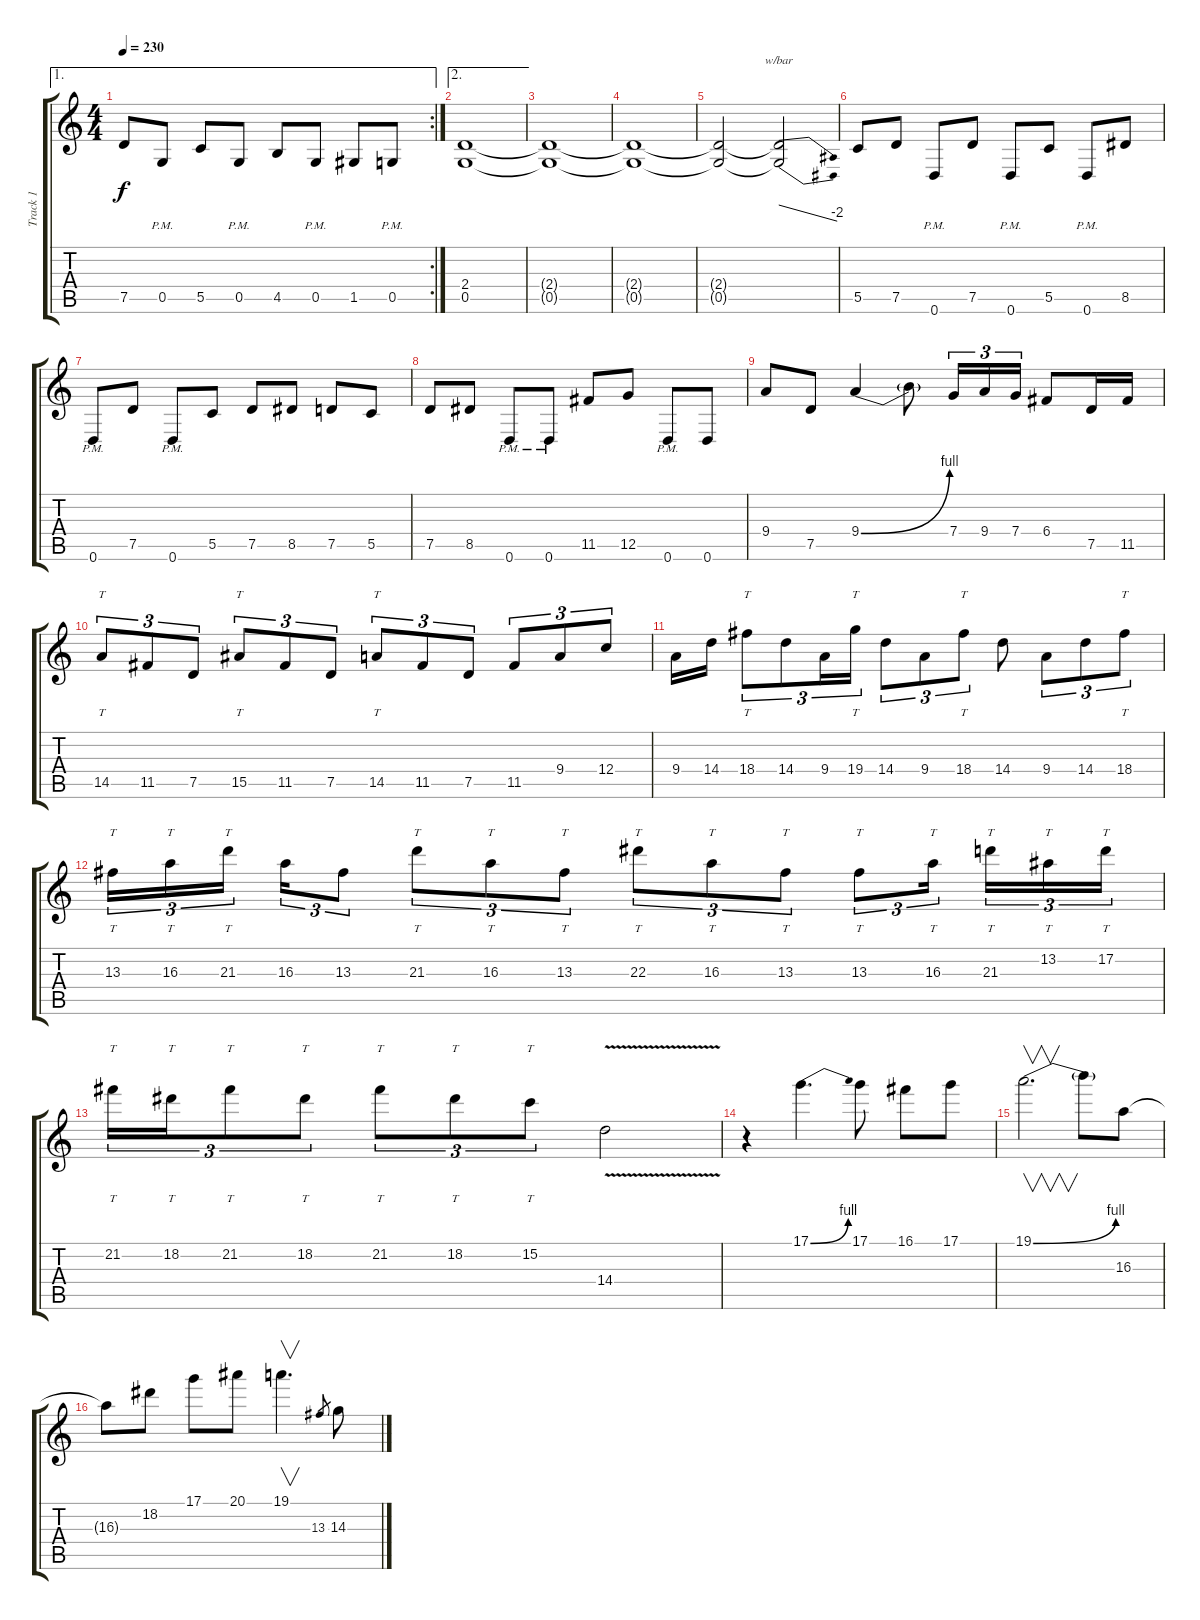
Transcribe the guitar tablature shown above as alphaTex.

\track ("Track 1" "Track 1") {instrument distortionguitar}
\staff {score tabs}
\tuning (D4 A3 F3 C3 G2 D2) {hide}
\ae 1
\rc 2
\ts (4 4)
\tempo 230
\clef g2
\ks c
7.5.8{dy f} 0.5{pm}.8 5.5.8 0.5{pm}.8 4.5.8 0.5{pm}.8 1.5.8 0.5{pm}.8 |
\ae 2
(2.4 0.5).1 |
(2.4{t} 0.5{t}).1 |
(2.4{t} 0.5{t}).1 |
(2.4{t} 0.5{t}).2 (2.4{t} 0.5{t}).2{tbe (dive default 0 0 60 -8)} |
5.5.8 7.5.8 0.6{pm}.8 7.5.8 0.6{pm}.8 5.5.8 0.6{pm}.8 8.5.8 |
0.6{pm}.8 7.5.8 0.6{pm}.8 5.5.8 7.5.8 8.5.8 7.5.8 5.5.8 |
7.5.8 8.5.8 0.6{pm}.8 0.6{pm}.8 11.5.8 12.5.8 0.6{pm}.8 0.6.8 |
9.4.8 7.5.8 9.4{be (bend 0 0 60 4)}.4 9.4{t}.8 7.4.16{tu (3 2)} 9.4.16{tu (3 2)} 7.4.16{tu (3 2)} 6.4.8 7.5.16 11.5.16 |
14.5.8{tt tu (3 2)} 11.5.8{tu (3 2)} 7.5.8{tu (3 2)} 15.5.8{tt tu (3 2)} 11.5.8{tu (3 2)} 7.5.8{tu (3 2)} 14.5.8{tt tu (3 2)} 11.5.8{tu (3 2)} 7.5.8{tu (3 2)} 11.5.8{tu (3 2)} 9.4.8{tu (3 2)} 12.4.8{tu (3 2)} |
9.4.16 14.4.16 18.4.8{tt tu (3 2)} 14.4.8{tu (3 2)} 9.4.16{tu (3 2)} 19.4.16{tt tu (3 2)} 14.4.8{tu (3 2)} 9.4.8{tu (3 2)} 18.4.8{tt tu (3 2)} 14.4.8 9.4.8{tu (3 2)} 14.4.8{tu (3 2)} 18.4.8{tt tu (3 2)} |
13.3.16{tt tu (3 2)} 16.3.16{tt tu (3 2)} 21.3.16{tt tu (3 2) beam splitsecondary} 16.3.16{tu (3 2)} 13.3.8{tu (3 2)} 21.3.8{tt tu (3 2)} 16.3.8{tt tu (3 2)} 13.3.8{tt tu (3 2)} 22.3.8{tt tu (3 2)} 16.3.8{tt tu (3 2)} 13.3.8{tt tu (3 2)} 13.3.8{tt tu (3 2)} 16.3.16{tt tu (3 2) beam splitsecondary} 21.3.16{tt tu (3 2)} 13.2.16{tt tu (3 2)} 17.2.16{tt tu (3 2)} |
21.2.16{tt tu (3 2)} 18.2.16{tt tu (3 2)} 21.2.8{tt tu (3 2)} 18.2.8{tt tu (3 2)} 21.2.8{tt tu (3 2)} 18.2.8{tt tu (3 2)} 15.2.8{tt tu (3 2)} 14.4{v}.2 |
r.4 17.1{be (bend 0 0 60 4)}.4{d} 17.1.8 16.1.8 17.1.8 |
19.1{be (bend 0 0 60 4)}.2{v d} 19.1{t}.8 16.3.8 |
16.3{t}.8 18.2.8 17.1.8 20.1.8 19.1.4{v d} 13.3.8{gr} 14.3.8
